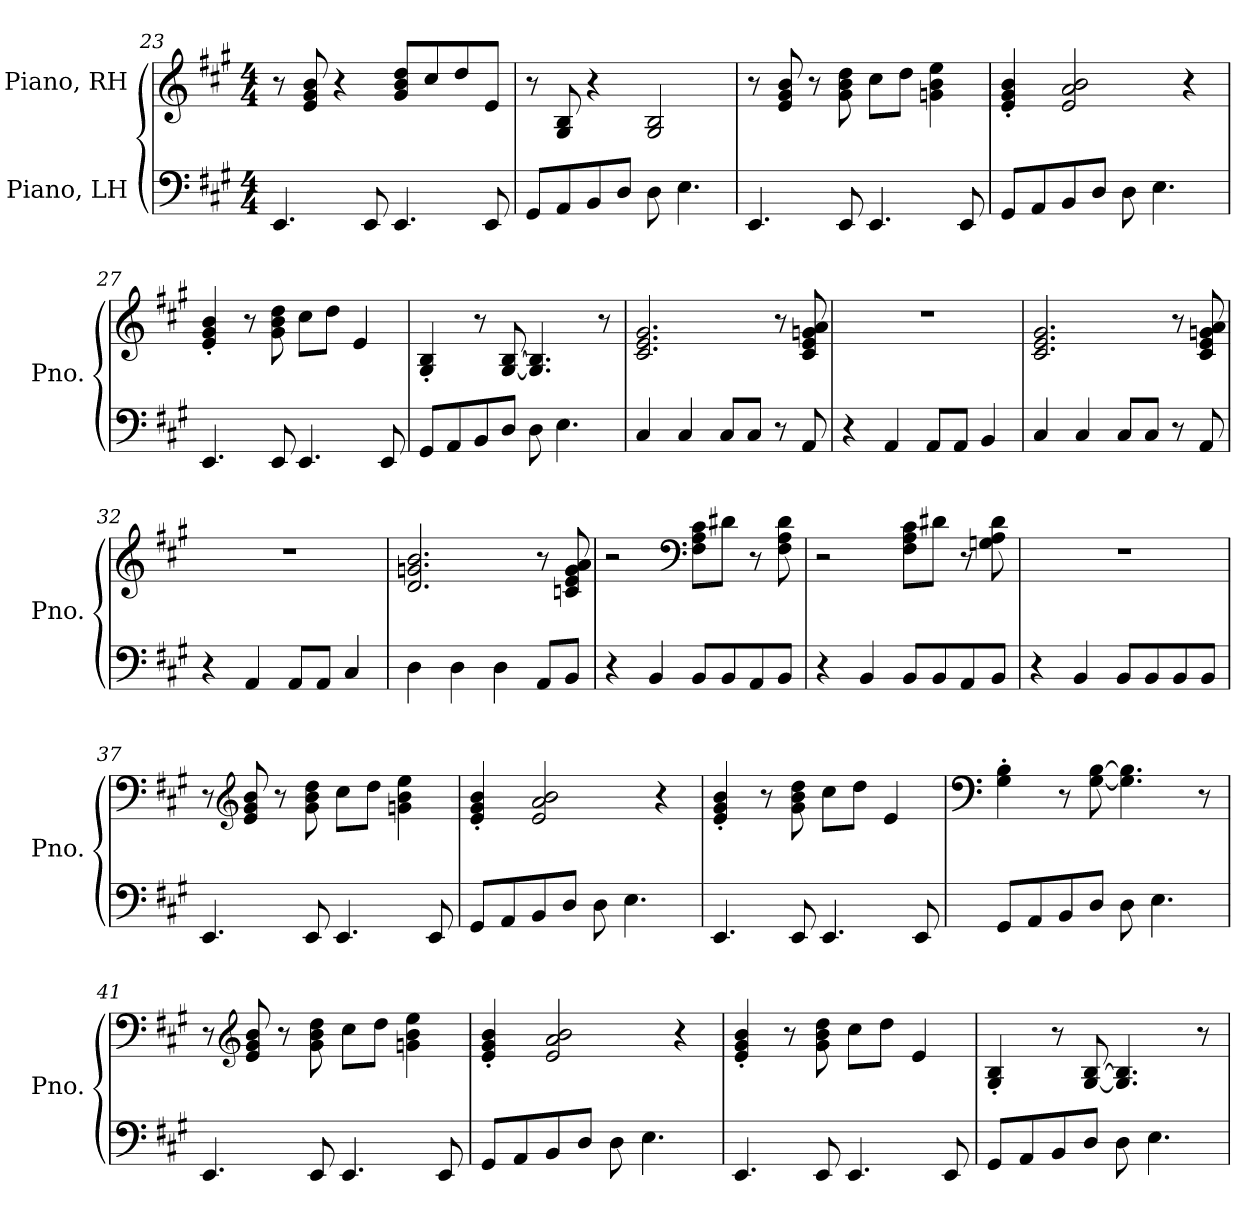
**kern	**kern
*part2	*part1
*staff2	*staff1
*I"Piano, LH	*I"Piano, RH
*I'Pno.	*I'Pno.
!!LO:PB:g=z
*clefF4	*clefG2
*k[f#c#g#]	*k[f#c#g#]
*M4/4	*M4/4
=23	=23
4.EE/	8r
.	8e/ 8g#/ 8b/
.	4r
8EE/	.
4.EE/	8g#/ 8b/ 8dd/L
.	8cc#/
.	8dd/
8EE/	8e/J
=24	=24
8GG#/L	8r
8AA/	8G#/ 8B/
8BB/	4r
8D/J	.
8D\	2G#/ 2B/
4.E\	.
=25	=25
4.EE/	8r
.	8e/ 8g#/ 8b/
.	8r
8EE/	8g#\ 8b\ 8dd\
4.EE/	8cc#\L
.	8dd\J
.	4gn\ 4b\ 4ee\
8EE/	.
=26	=26
8GG#/L	4e/' 4g#/' 4b/'
8AA/	.
8BB/	2e/ 2a/ 2b/
8D/J	.
8D\	.
4.E\	.
.	4r
=27	=27
4.EE/	4e/' 4g#/' 4b/'
.	8r
8EE/	8g#\ 8b\ 8dd\
4.EE/	8cc#\L
.	8dd\J
.	4e/
8EE/	.
!!LO:LB:g=z
=28	=28
8GG#/L	4G#/' 4B/'
8AA/	.
8BB/	8r
8D/J	[8G#/ [8B/
8D\	4.G#/] 4.B/]
4.E\	.
.	8r
=29	=29
4C#/	2.c#/ 2.e/ 2.g#/
4C#/	.
8C#/L	.
8C#/J	.
8r	8r
8AA/	8c#/ 8e/ 8gn/ 8a/
=30	=30
4r	1r
4AA/	.
8AA/L	.
8AA/J	.
4BB/	.
=31	=31
4C#/	2.c#/ 2.e/ 2.g#/
4C#/	.
8C#/L	.
8C#/J	.
8r	8r
8AA/	8c#/ 8e/ 8gn/ 8a/
=32	=32
4r	1r
4AA/	.
8AA/L	.
8AA/J	.
4C#/	.
=33	=33
4D\	2.d/ 2.gn/ 2.b/
4D\	.
4D\	.
8AA/L	8r
8BB/J	8cn/ 8e/ 8g/ 8a/
!!LO:LB:g=z
=34	=34
4r	2r
4BB/	.
*	*clefF4
8BB/L	8F#\ 8A\ 8c#\L
8BB/	8d#X\J
8AA/	8r
8BB/J	8F#\ 8A\ 8d#\
=35	=35
4r	2r
4BB/	.
8BB/L	8F#\ 8A\ 8c#\L
8BB/	8d#X\J
8AA/	8r
8BB/J	8Gn\ 8A\ 8d#\
=36	=36
4r	1r
4BB/	.
8BB/L	.
8BB/	.
8BB/	.
8BB/J	.
=37	=37
4.EE/	8r
*	*clefG2
.	8e/ 8g#/ 8b/
.	8r
8EE/	8g#\ 8b\ 8dd\
4.EE/	8cc#\L
.	8dd\J
.	4gn\ 4b\ 4ee\
8EE/	.
=38	=38
8GG#/L	4e/' 4g#/' 4b/'
8AA/	.
8BB/	2e/ 2a/ 2b/
8D/J	.
8D\	.
4.E\	.
.	4r
!!LO:LB:g=z
=39	=39
4.EE/	4e/' 4g#/' 4b/'
.	8r
8EE/	8g#\ 8b\ 8dd\
4.EE/	8cc#\L
.	8dd\J
.	4e/
8EE/	.
=40	=40
*	*clefF4
8GG#/L	4G#\' 4B\'
8AA/	.
8BB/	8r
8D/J	[8G#\ [8B\
8D\	4.G#\] 4.B\]
4.E\	.
.	8r
=41	=41
4.EE/	8r
*	*clefG2
.	8e/ 8g#/ 8b/
.	8r
8EE/	8g#\ 8b\ 8dd\
4.EE/	8cc#\L
.	8dd\J
.	4gn\ 4b\ 4ee\
8EE/	.
=42	=42
8GG#/L	4e/' 4g#/' 4b/'
8AA/	.
8BB/	2e/ 2a/ 2b/
8D/J	.
8D\	.
4.E\	.
.	4r
!!LO:LB:g=z
=43	=43
4.EE/	4e/' 4g#/' 4b/'
.	8r
8EE/	8g#\ 8b\ 8dd\
4.EE/	8cc#\L
.	8dd\J
.	4e/
8EE/	.
=44	=44
8GG#/L	4G#/' 4B/'
8AA/	.
8BB/	8r
8D/J	[8G#/ [8B/
8D\	4.G#/] 4.B/]
4.E\	.
.	8r
=	=
*-	*-
